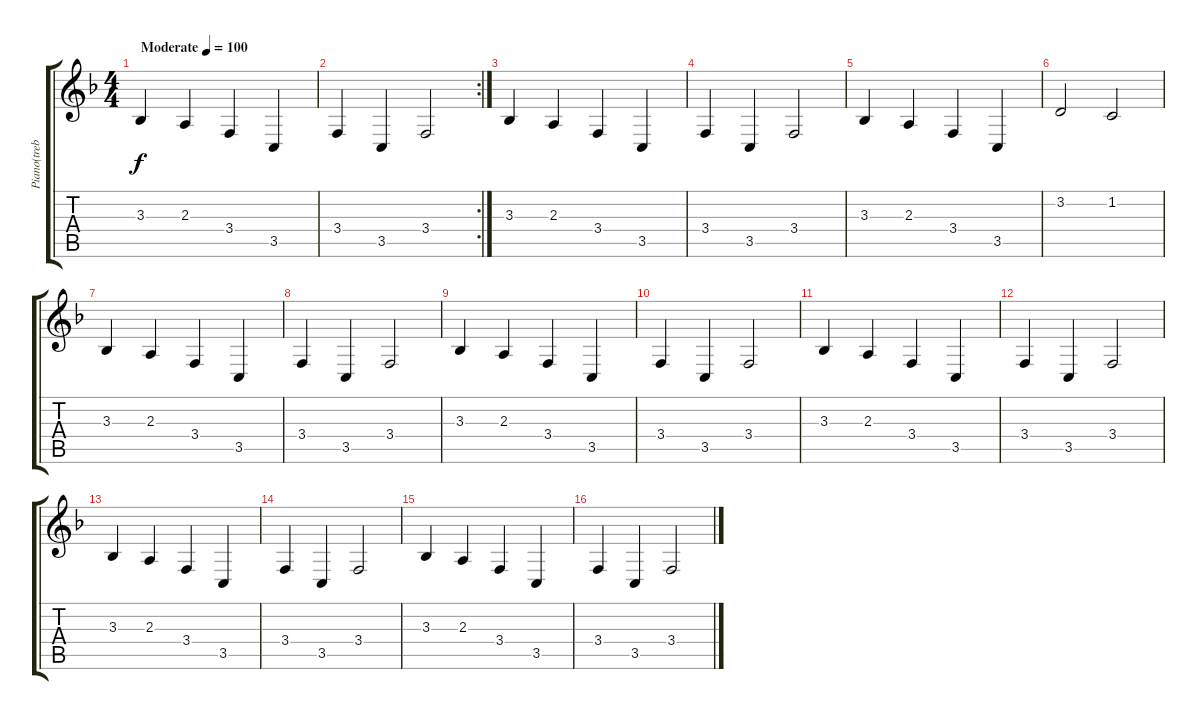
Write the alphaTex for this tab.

\track ("Piano(treble)" "Piano(treb") {instrument electricgrandpiano}
\staff {score tabs}
\tuning (E4 B3 G3 D3 A2 E2) {hide}
\ts (4 4)
\tempo (100 "Moderate")
\clef g2
\ks dminor
3.3.4{dy f instrument electricgrandpiano} 2.3.4 3.4.4 3.5.4 |
\rc 2
3.4.4 3.5.4 3.4.2 |
3.3.4 2.3.4 3.4.4 3.5.4 |
3.4.4 3.5.4 3.4.2 |
3.3.4 2.3.4 3.4.4 3.5.4 |
3.2.2 1.2.2 |
3.3.4 2.3.4 3.4.4 3.5.4 |
3.4.4 3.5.4 3.4.2 |
3.3.4 2.3.4 3.4.4 3.5.4 |
3.4.4 3.5.4 3.4.2 |
3.3.4 2.3.4 3.4.4 3.5.4 |
3.4.4 3.5.4 3.4.2 |
3.3.4 2.3.4 3.4.4 3.5.4 |
3.4.4 3.5.4 3.4.2 |
3.3.4 2.3.4 3.4.4 3.5.4 |
3.4.4 3.5.4 3.4.2
